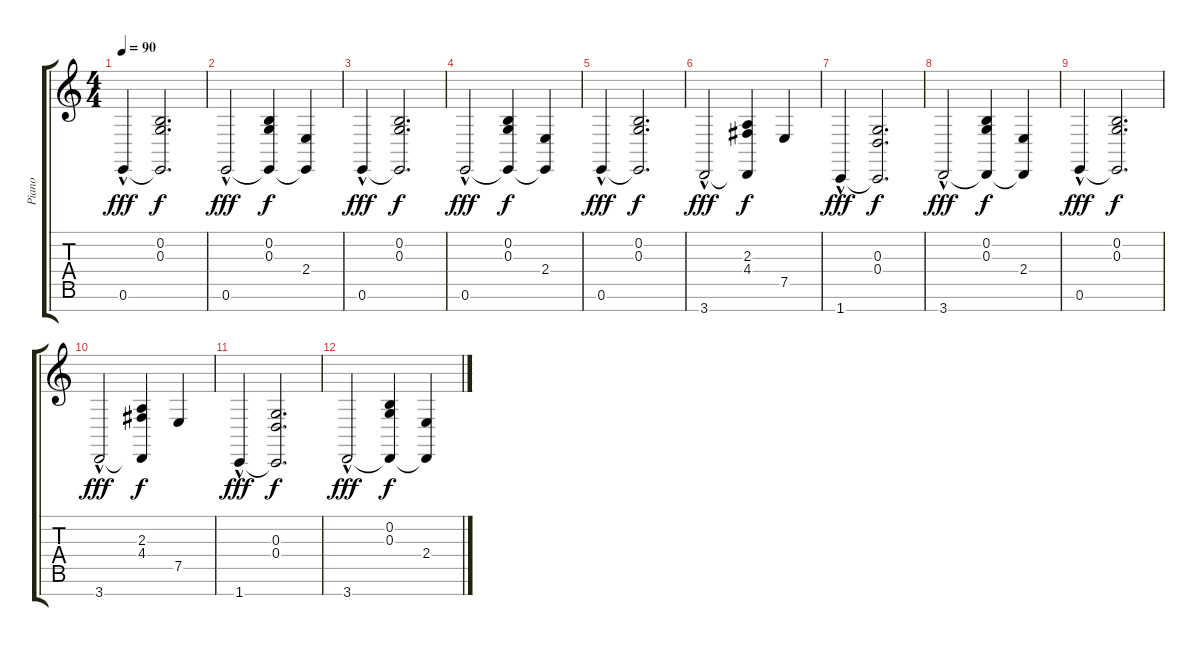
\track ("Piano" "Piano") {instrument acousticgrandpiano}
\staff {score tabs}
\tuning (E4 B3 G3 D3 A2 E2 B1) {hide}
\ts (4 4)
\tempo 90
\clef g2
\ks c
0.6{hac}.4{dy fff} (0.2 0.3 0.6{t}).2{d dy f} |
0.6{hac}.2{dy fff} (0.2 0.3 0.6{t}).4{dy f} (2.4 0.6{t}).4 |
0.6{hac}.4{dy fff} (0.2 0.3 0.6{t}).2{d dy f} |
0.6{hac}.2{dy fff} (0.2 0.3 0.6{t}).4{dy f} (2.4 0.6{t}).4 |
0.6{hac}.4{dy fff} (0.2 0.3 0.6{t}).2{d dy f} |
3.7{hac}.2{dy fff} (2.3 4.4 3.7{t}).4{dy f} 7.5.4 |
1.7{hac}.4{dy fff} (0.3 0.4 1.7{t}).2{d dy f} |
3.7{hac}.2{dy fff} (0.2 0.3 3.7{t}).4{dy f} (2.4 3.7{t}).4 |
0.6{hac}.4{dy fff} (0.2 0.3 0.6{t}).2{d dy f} |
3.7{hac}.2{dy fff} (2.3 4.4 3.7{t}).4{dy f} 7.5.4 |
1.7{hac}.4{dy fff} (0.3 0.4 1.7{t}).2{d dy f} |
3.7{hac}.2{dy fff} (0.2 0.3 3.7{t}).4{dy f} (2.4 3.7{t}).4
